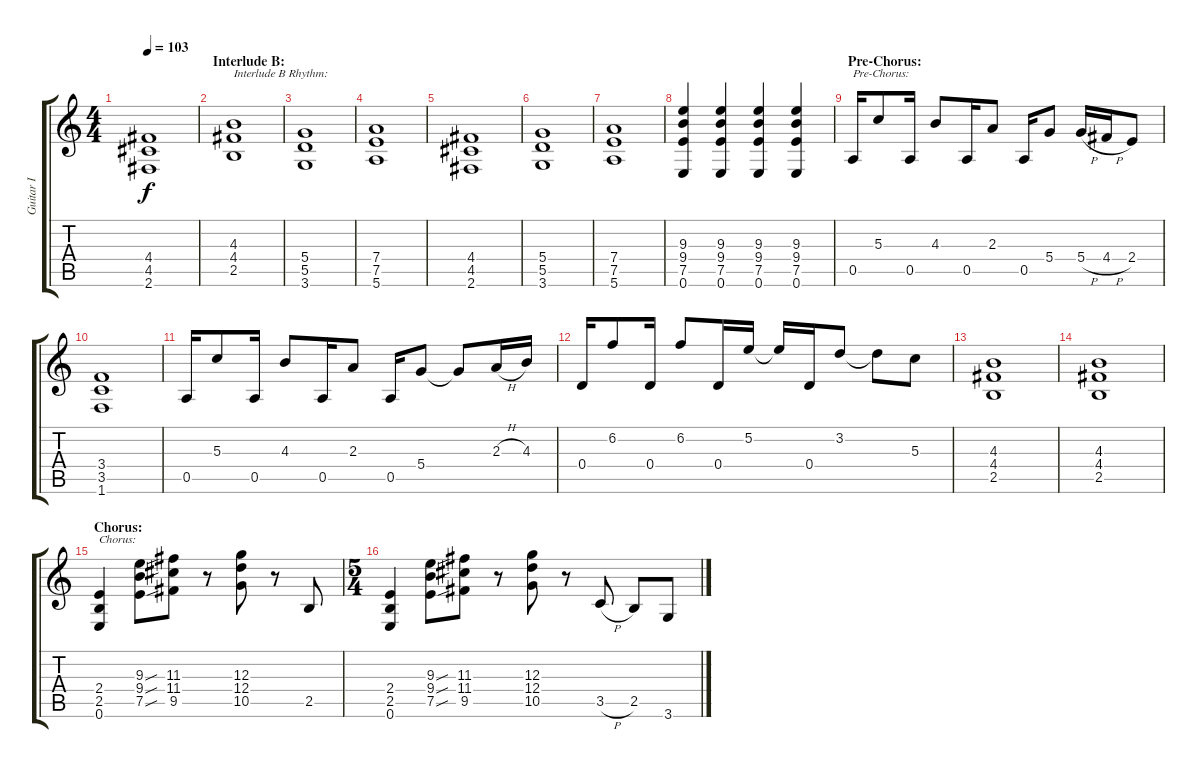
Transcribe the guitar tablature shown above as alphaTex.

\track ("Guitar I" "Guitar I") {instrument distortionguitar}
\staff {score tabs}
\tuning (E4 B3 G3 D3 A2 E2) {hide}
\ts (4 4)
\tempo 103
\clef g2
\ks c
(4.4 4.5 2.6).1{dy f} |
\section ("" "Interlude B:")
(4.3 4.4 2.5).1{txt "Interlude B Rhythm:" volume 8} |
(5.4 5.5 3.6).1 |
(7.4 7.5 5.6).1 |
(4.4 4.5 2.6).1 |
(5.4 5.5 3.6).1 |
(7.4 7.5 5.6).1 |
(9.3 9.4 7.5 0.6).4{volume 12} (9.3 9.4 7.5 0.6).4 (9.3 9.4 7.5 0.6).4 (9.3 9.4 7.5 0.6).4 |
\section ("" "Pre-Chorus:")
0.5.16{txt "Pre-Chorus:"} 5.3.8 0.5.16 4.3.8 0.5.16 2.3.8 0.5.16 5.4.8 5.4{h}.16 4.4{h}.16 2.4.8 |
(3.4 3.5 1.6).1 |
0.5.16 5.3.8 0.5.16 4.3.8 0.5.16 2.3.8 0.5.16 5.4.8 5.4{t}.8 2.3{h}.16 4.3.16 |
0.4.16 6.2.8 0.4.16 6.2.8 0.4.16 5.2.16 5.2{t}.16 0.4.16 3.2.8 3.2{t}.8 5.3.8 |
(4.3 4.4 2.5).1 |
(4.3 4.4 2.5).1 |
\section ("" "Chorus:")
(2.4 2.5 0.6).4{txt "Chorus:"} (9.3{sou} 9.4{sou} 7.5{sou}).8 (11.3 11.4 9.5).8 r.8 (12.3 12.4 10.5).8 r.8 2.5.8 |
\ts (5 4)
(2.4 2.5 0.6).4 (9.3{sou} 9.4{sou} 7.5{sou}).8 (11.3 11.4 9.5).8 r.8 (12.3 12.4 10.5).8 r.8 3.5{h}.8 2.5.8 3.6.8
